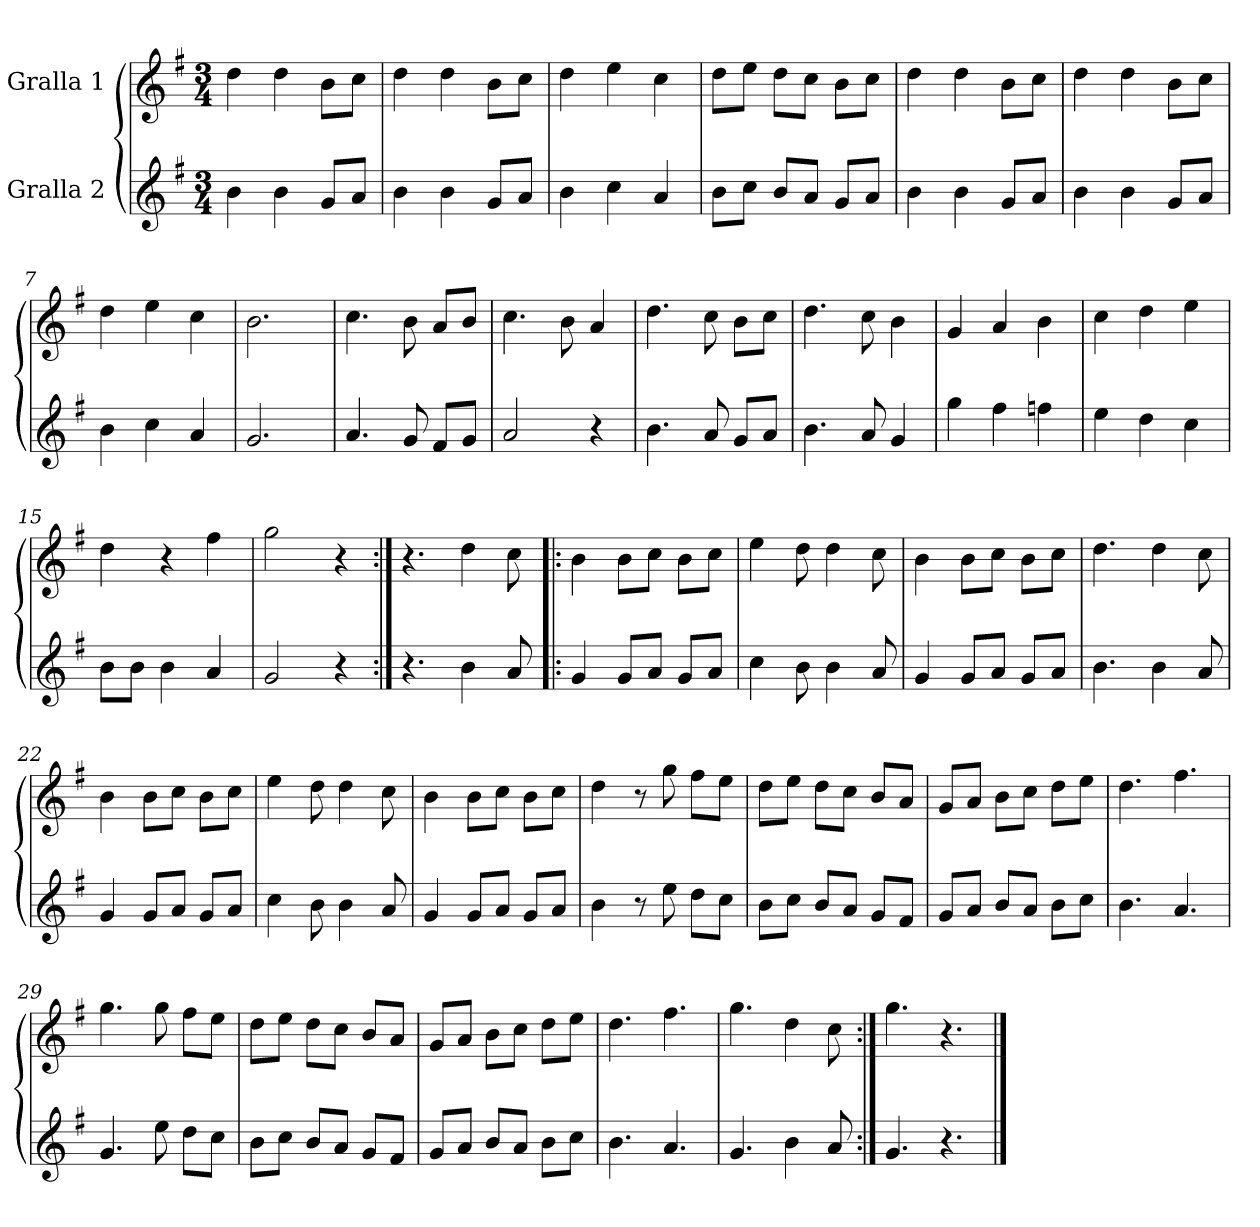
**kern	**kern
*part2	*part1
*staff2	*staff1
*I"Gralla 2	*I"Gralla 1
*clefG2	*clefG2
*k[f#]	*k[f#]
*M3/4	*M3/4
=1	=1
4b\	4dd\
4b\	4dd\
8g/L	8b\L
8a/J	8cc\J
=2	=2
4b\	4dd\
4b\	4dd\
8g/L	8b\L
8a/J	8cc\J
=3	=3
4b\	4dd\
4cc\	4ee\
4a/	4cc\
=4	=4
8b\L	8dd\L
8cc\J	8ee\J
8b/L	8dd\L
8a/J	8cc\J
8g/L	8b\L
8a/J	8cc\J
=5	=5
4b\	4dd\
4b\	4dd\
8g/L	8b\L
8a/J	8cc\J
=6	=6
4b\	4dd\
4b\	4dd\
8g/L	8b\L
8a/J	8cc\J
=7	=7
4b\	4dd\
4cc\	4ee\
4a/	4cc\
=8	=8
2.g/	2.b\
!!LO:LB:g=z
=9	=9
4.a/	4.cc\
8g/	8b\
8f#/L	8a/L
8g/J	8b/J
=10	=10
2a/	4.cc\
.	8b\
4r	4a/
=11	=11
4.b\	4.dd\
8a/	8cc\
8g/L	8b\L
8a/J	8cc\J
=12	=12
4.b\	4.dd\
8a/	8cc\
4g/	4b\
=13	=13
4gg\	4g/
4ff#\	4a/
4ffn\	4b\
=14	=14
4ee\	4cc\
4dd\	4dd\
4cc\	4ee\
=15	=15
8b\L	4dd\
8b\J	.
4b\	4r
4a/	4ff#\
=16	=16
2g/	2gg\
4r	4r
=17:|!	=17:|!
4.r	4.r
4b\	4dd\
8a/	8cc\
!!LO:LB:g=z
=18!|:	=18!|:
4g/	4b\
8g/L	8b\L
8a/J	8cc\J
8g/L	8b\L
8a/J	8cc\J
=19	=19
4cc\	4ee\
8b\	8dd\
4b\	4dd\
8a/	8cc\
=20	=20
4g/	4b\
8g/L	8b\L
8a/J	8cc\J
8g/L	8b\L
8a/J	8cc\J
=21	=21
4.b\	4.dd\
4b\	4dd\
8a/	8cc\
=22	=22
4g/	4b\
8g/L	8b\L
8a/J	8cc\J
8g/L	8b\L
8a/J	8cc\J
=23	=23
4cc\	4ee\
8b\	8dd\
4b\	4dd\
8a/	8cc\
=24	=24
4g/	4b\
8g/L	8b\L
8a/J	8cc\J
8g/L	8b\L
8a/J	8cc\J
=25	=25
4b\	4dd\
8r	8r
8ee\	8gg\
8dd\L	8ff#\L
8cc\J	8ee\J
!!LO:LB:g=z
=26	=26
8b\L	8dd\L
8cc\J	8ee\J
8b/L	8dd\L
8a/J	8cc\J
8g/L	8b/L
8f#/J	8a/J
=27	=27
8g/L	8g/L
8a/J	8a/J
8b/L	8b\L
8a/J	8cc\J
8b\L	8dd\L
8cc\J	8ee\J
=28	=28
4.b\	4.dd\
4.a/	4.ff#\
=29	=29
4.g/	4.gg\
8ee\	8gg\
8dd\L	8ff#\L
8cc\J	8ee\J
=30	=30
8b\L	8dd\L
8cc\J	8ee\J
8b/L	8dd\L
8a/J	8cc\J
8g/L	8b/L
8f#/J	8a/J
=31	=31
8g/L	8g/L
8a/J	8a/J
8b/L	8b\L
8a/J	8cc\J
8b\L	8dd\L
8cc\J	8ee\J
=32	=32
4.b\	4.dd\
4.a/	4.ff#\
=33	=33
4.g/	4.gg\
4b\	4dd\
8a/	8cc\
!!LO:LB:g=z
=34:|!	=34:|!
4.g/	4.gg\
4.r	4.r
==	==
*-	*-
